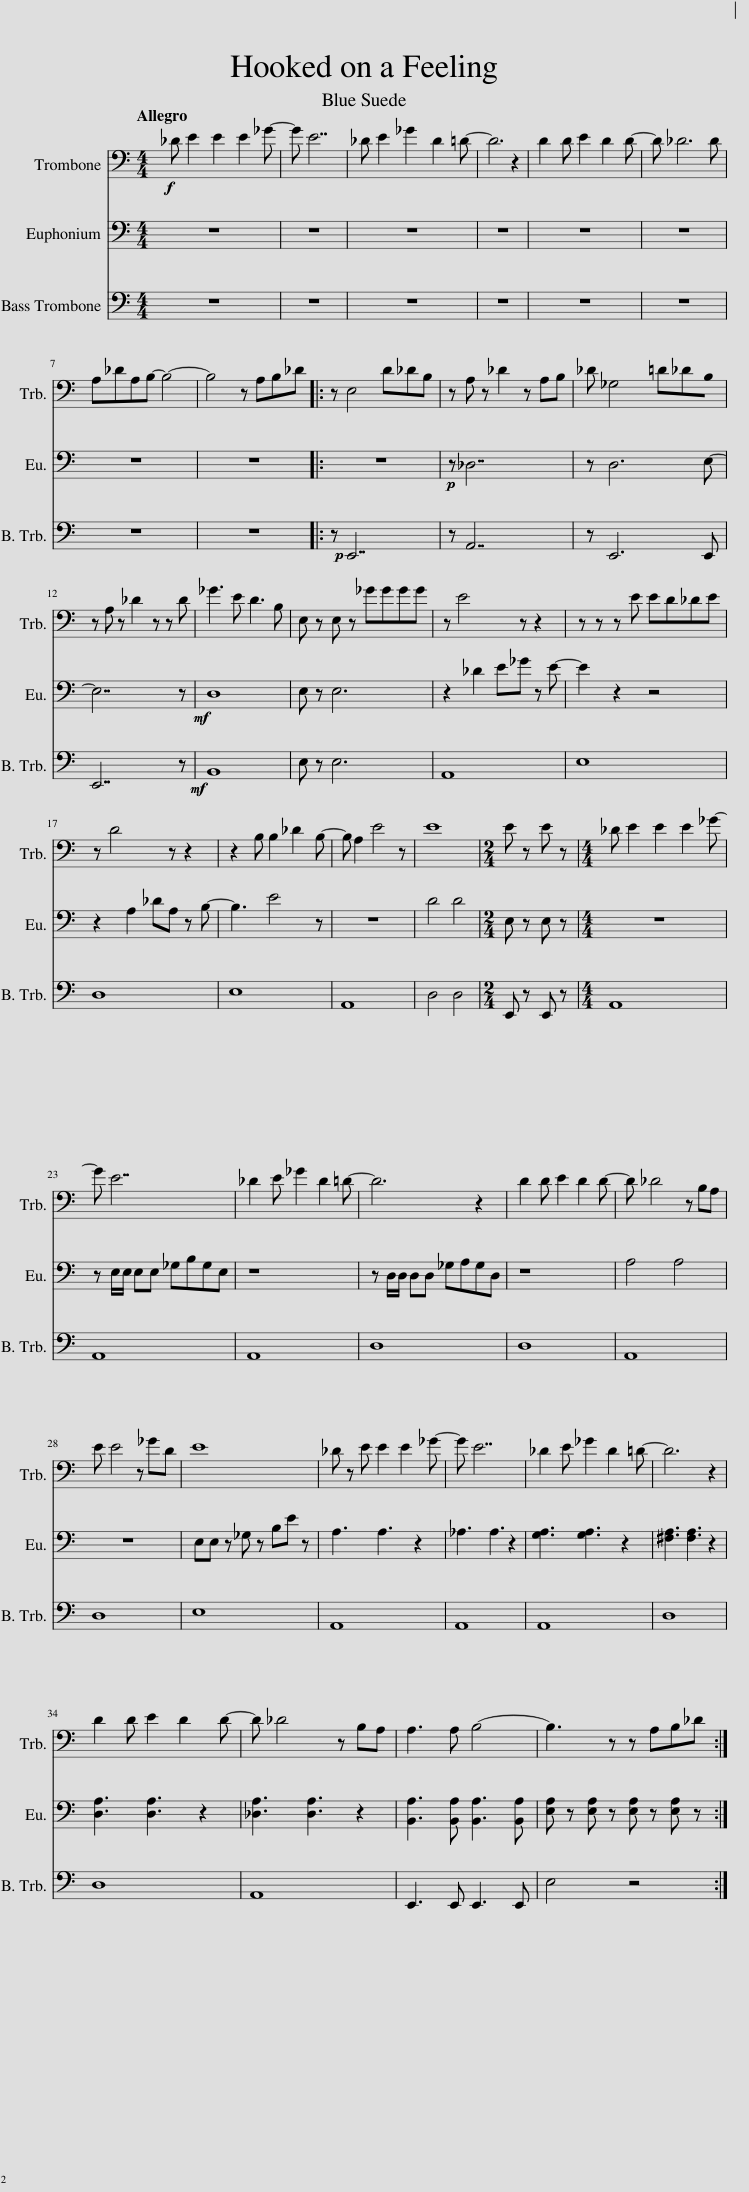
X:1
%%score 1 2 3
L:1/8
Q:1/4=132
M:4/4
I:linebreak $
K:C
V:1 bass
V:2 bass
V:3 bass
V:1
!f! _D E2 E2 E2 _G- | G E7 | _D E2 _G2 D2 =D- | D6 z2 | D2 D E2 D2 D- | %5
 D _D6 D |$ A,_DA,B,- B,4- | B,4 z A,B,_D |: z E,4 D_DB, | z A, z _D2 z A,B, | %10
 _D _G,4 =D_DB, |$ z A, z _D2 z z D | _G3 E D3 B, | E, z E, z _GGGG | z E4 z z2 | %15
 z z z E ED_DE |$ z D4 z z2 | z2 B, B,2 _D2 B,- | B, A,2 E4 z | E8 | %20
[M:2/4] E z E z |[M:4/4] _D E2 E2 E2 _G- |$ G E7 | _D2 E _G2 D2 =D- | D6 z2 | %25
 D2 D E2 D2 D- | D _D4 z B,A, |$ E E4 z _GD | E8 | _D z E E2 E2 _G- | %30
 G E7 | _D2 E _G2 D2 =D- | D6 z2 |$ D2 D E2 D2 D- | D _D4 z B,A, | %35
 A,3 A, B,4- | B,3 z z A,B,_D :| %37
V:2
 z8 | z8 | z8 | z8 | z8 | %5
 z8 |$ z8 | z8 |: z8 |!p! z _D,7 | %10
 z D,6 E,- |$ E,7 z |!mf! D,8 | E, z E,6 | z2 _D2 E_G z E- | %15
 E2 z2 z4 |$ z2 A,2 _DA, z B,- | B,3 E4 z | z8 | D4 D4 | %20
[M:2/4] E, z E, z |[M:4/4] z8 |$ z E,/E,/ E,E, _G,B,G,E, | z8 | z D,/D,/ D,D, _G,A,G,D, | %25
 z8 | A,4 A,4 |$ z8 | E,E, z _G, z B,E z | A,3 A,3 z2 | %30
 _A,3 A,3 z2 | [G,A,]3 [G,A,]3 z2 | [^F,A,]3 [F,A,]3 z2 |$ [D,A,]3 [D,A,]3 z2 | [_D,A,]3 [D,A,]3 z2 | %35
 [B,,A,]3 [B,,A,] [B,,A,]3 [B,,A,] | [E,A,] z [E,A,] z [E,A,] z [E,A,] z :| %37
V:3
 z8 | z8 | z8 | z8 | z8 | %5
 z8 |$ z8 | z8 |:!p! z E,,7 | z A,,7 | %10
 z E,,6 E,, |$ E,,7 z |!mf! B,,8 | E, z E,6 | A,,8 | %15
 E,8 |$ D,8 | E,8 | A,,8 | D,4 D,4 | %20
[M:2/4] E,, z E,, z |[M:4/4] A,,8 |$ A,,8 | A,,8 | D,8 | %25
 D,8 | A,,8 |$ D,8 | E,8 | A,,8 | %30
 A,,8 | A,,8 | D,8 |$ D,8 | A,,8 | %35
 E,,3 E,, E,,3 E,, | E,4 z4 :| %37
